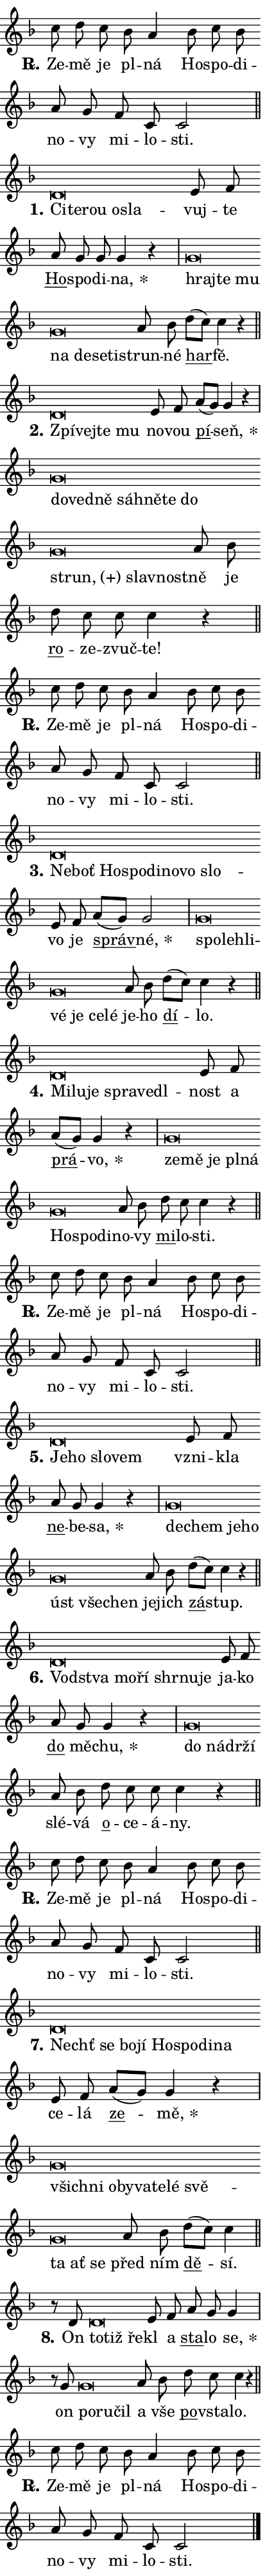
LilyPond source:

\version "2.24.0"
\header { tagline = "" }
\paper {
  indent = 0\cm
  top-margin = 0\cm
  right-margin = 0.13\cm % to fit lyric hyphens
  bottom-margin = 0\cm
  left-margin = 0\cm
  paper-width = 7\cm
  page-breaking = #ly:one-page-breaking
  system-system-spacing.basic-distance = #11
  score-system-spacing.basic-distance = #11
  ragged-last = ##f
}


%% Author: Thomas Morley
%% https://lists.gnu.org/archive/html/lilypond-user/2020-05/msg00002.html
#(define (line-position grob)
"Returns position of @var[grob} in current system:
   @code{'start}, if at first time-step
   @code{'end}, if at last time-step
   @code{'middle} otherwise
"
  (let* ((col (ly:item-get-column grob))
         (ln (ly:grob-object col 'left-neighbor))
         (rn (ly:grob-object col 'right-neighbor))
         (col-to-check-left (if (ly:grob? ln) ln col))
         (col-to-check-right (if (ly:grob? rn) rn col))
         (break-dir-left
           (and
             (ly:grob-property col-to-check-left 'non-musical #f)
             (ly:item-break-dir col-to-check-left)))
         (break-dir-right
           (and
             (ly:grob-property col-to-check-right 'non-musical #f)
             (ly:item-break-dir col-to-check-right))))
        (cond ((eqv? 1 break-dir-left) 'start)
              ((eqv? -1 break-dir-right) 'end)
              (else 'middle))))

#(define (tranparent-at-line-position vctor)
  (lambda (grob)
  "Relying on @code{line-position} select the relevant enry from @var{vctor}.
Used to determine transparency,"
    (case (line-position grob)
      ((end) (not (vector-ref vctor 0)))
      ((middle) (not (vector-ref vctor 1)))
      ((start) (not (vector-ref vctor 2))))))

noteHeadBreakVisibility =
#(define-music-function (break-visibility)(vector?)
"Makes @code{NoteHead}s transparent relying on @var{break-visibility}"
#{
  \override NoteHead.transparent =
    #(tranparent-at-line-position break-visibility)
#})

#(define delete-ledgers-for-transparent-note-heads
  (lambda (grob)
    "Reads whether a @code{NoteHead} is transparent.
If so this @code{NoteHead} is removed from @code{'note-heads} from
@var{grob}, which is supposed to be @code{LedgerLineSpanner}.
As a result ledgers are not printed for this @code{NoteHead}"
    (let* ((nhds-array (ly:grob-object grob 'note-heads))
           (nhds-list
             (if (ly:grob-array? nhds-array)
                 (ly:grob-array->list nhds-array)
                 '()))
           ;; Relies on the transparent-property being done before
           ;; Staff.LedgerLineSpanner.after-line-breaking is executed.
           ;; This is fragile ...
           (to-keep
             (remove
               (lambda (nhd)
                 (ly:grob-property nhd 'transparent #f))
               nhds-list)))
      ;; TODO find a better method to iterate over grob-arrays, similiar
      ;; to filter/remove etc for lists
      ;; For now rebuilt from scratch
      (set! (ly:grob-object grob 'note-heads)  '())
      (for-each
        (lambda (nhd)
          (ly:pointer-group-interface::add-grob grob 'note-heads nhd))
        to-keep))))

squashNotes = {
  \override NoteHead.X-extent = #'(-0.2 . 0.2)
  \override NoteHead.Y-extent = #'(-0.75 . 0)
  \override NoteHead.stencil =
    #(lambda (grob)
       (let ((pos (ly:grob-property grob 'staff-position)))
         (begin
           (if (< pos -7) (display "ERROR: Lower brevis then expected\n") (display ""))
           (if (<= pos -6) ly:text-interface::print ly:note-head::print))))
}
unSquashNotes = {
  \revert NoteHead.X-extent
  \revert NoteHead.Y-extent
  \revert NoteHead.stencil
}

hideNotes = \noteHeadBreakVisibility #begin-of-line-visible
unHideNotes = \noteHeadBreakVisibility #all-visible

% work-around for resetting accidentals
% https://lilypond.org/doc/v2.23/Documentation/notation/displaying-rhythms#unmetered-music
cadenzaMeasure = {
  \cadenzaOff
  \partial 1024 s1024
  \cadenzaOn
}

#(define-markup-command (accent layout props text) (markup?)
  "Underline accented syllable"
  (interpret-markup layout props
    #{\markup \override #'(offset . 4.3) \underline { #text }#}))

responsum = \markup \concat {
  "R" \hspace #-1.05 \path #0.1 #'((moveto 0 0.07) (lineto 0.9 0.8)) \hspace #0.05 "."
}

spaceSize = #0.6828661417322834 % exact space size for TeX Gyre Schola

\layout {
  \context {
    \Staff
    \remove "Time_signature_engraver"
    \override LedgerLineSpanner.after-line-breaking = #delete-ledgers-for-transparent-note-heads
  }
  \context {
    \Lyrics {
      \override LyricSpace.minimum-distance = \spaceSize
      \override LyricText.font-name = #"TeX Gyre Schola"
      \override LyricText.font-size = 1
      \override StanzaNumber.font-name = #"TeX Gyre Schola Bold"
      \override StanzaNumber.font-size = 1
    }
  }
  \context {
    \Score 
    \override NoteHead.text =
      #(lambda (grob) 
        (let ((pos (ly:grob-property grob 'staff-position)))
          #{\markup {
            \combine
              \halign #-0.55 \raise #(if (= pos -6) 0 0.5) \override #'(thickness . 2) \draw-line #'(3.2 . 0)
              \musicglyph "noteheads.sM1"
          }#}))
  }
}

% magnetic-lyrics.ily
%
%   written by
%     Jean Abou Samra <jean@abou-samra.fr>
%     Werner Lemberg <wl@gnu.org>
%
%   adapted by
%     Jiri Hon <jiri.hon@gmail.com>
%
% Version 2022-Apr-15

% https://www.mail-archive.com/lilypond-user@gnu.org/msg149350.html

#(define (Left_hyphen_pointer_engraver context)
   "Collect syllable-hyphen-syllable occurrences in lyrics and store
them in properties.  This engraver only looks to the left.  For
example, if the lyrics input is @code{foo -- bar}, it does the
following.

@itemize @bullet
@item
Set the @code{text} property of the @code{LyricHyphen} grob between
@q{foo} and @q{bar} to @code{foo}.

@item
Set the @code{left-hyphen} property of the @code{LyricText} grob with
text @q{foo} to the @code{LyricHyphen} grob between @q{foo} and
@q{bar}.
@end itemize

Use this auxiliary engraver in combination with the
@code{lyric-@/text::@/apply-@/magnetic-@/offset!} hook."
   (let ((hyphen #f)
         (text #f))
     (make-engraver
      (acknowledgers
       ((lyric-syllable-interface engraver grob source-engraver)
        (set! text grob)))
      (end-acknowledgers
       ((lyric-hyphen-interface engraver grob source-engraver)
        ;(when (not (grob::has-interface grob 'lyric-space-interface))
          (set! hyphen grob)));)
      ((stop-translation-timestep engraver)
       (when (and text hyphen)
         (ly:grob-set-object! text 'left-hyphen hyphen))
       (set! text #f)
       (set! hyphen #f)))))

#(define (lyric-text::apply-magnetic-offset! grob)
   "If the space between two syllables is less than the value in
property @code{LyricText@/.details@/.squash-threshold}, move the right
syllable to the left so that it gets concatenated with the left
syllable.

Use this function as a hook for
@code{LyricText@/.after-@/line-@/breaking} if the
@code{Left_@/hyphen_@/pointer_@/engraver} is active."
   (let ((hyphen (ly:grob-object grob 'left-hyphen #f)))
     (when hyphen
       (let ((left-text (ly:spanner-bound hyphen LEFT)))
         (when (grob::has-interface left-text 'lyric-syllable-interface)
           (let* ((common (ly:grob-common-refpoint grob left-text X))
                  (this-x-ext (ly:grob-extent grob common X))
                  (left-x-ext
                   (begin
                     ;; Trigger magnetism for left-text.
                     (ly:grob-property left-text 'after-line-breaking)
                     (ly:grob-extent left-text common X)))
                  ;; `delta` is the gap width between two syllables.
                  (delta (- (interval-start this-x-ext)
                            (interval-end left-x-ext)))
                  (details (ly:grob-property grob 'details))
                  (threshold (assoc-get 'squash-threshold details 0.2)))
             (when (< delta threshold)
               (let* (;; We have to manipulate the input text so that
                      ;; ligatures crossing syllable boundaries are not
                      ;; disabled.  For languages based on the Latin
                      ;; script this is essentially a beautification.
                      ;; However, for non-Western scripts it can be a
                      ;; necessity.
                      (lt (ly:grob-property left-text 'text))
                      (rt (ly:grob-property grob 'text))
                      (is-space (grob::has-interface hyphen 'lyric-space-interface))
                      (space (if is-space " " ""))
                      (extra-delta (if is-space spaceSize 0))
                      ;; Append new syllable.
                      (ltrt-space (if (and (string? lt) (string? rt))
                                (string-append lt space rt)
                                (make-concat-markup (list lt space rt))))
                      ;; Right-align `ltrt` to the right side.
                      (ltrt-space-markup (grob-interpret-markup
                               grob
                               (make-translate-markup
                                (cons (interval-length this-x-ext) 0)
                                (make-right-align-markup ltrt-space)))))
                 (begin
                   ;; Don't print `left-text`.
                   (ly:grob-set-property! left-text 'stencil #f)
                   ;; Set text and stencil (which holds all collected
                   ;; syllables so far) and shift it to the left.
                   (ly:grob-set-property! grob 'text ltrt-space)
                   (ly:grob-set-property! grob 'stencil ltrt-space-markup)
                   (ly:grob-translate-axis! grob (- (- delta extra-delta)) X))))))))))


#(define (lyric-hyphen::displace-bounds-first grob)
   ;; Make very sure this callback isn't triggered too early.
   (let ((left (ly:spanner-bound grob LEFT))
         (right (ly:spanner-bound grob RIGHT)))
     (ly:grob-property left 'after-line-breaking)
     (ly:grob-property right 'after-line-breaking)
     (ly:lyric-hyphen::print grob)))

squashThreshold = #0.4

\layout {
  \context {
    \Lyrics
    \consists #Left_hyphen_pointer_engraver
    \override LyricText.after-line-breaking =
      #lyric-text::apply-magnetic-offset!
    \override LyricHyphen.stencil = #lyric-hyphen::displace-bounds-first
    \override LyricText.details.squash-threshold = \squashThreshold
    \override LyricHyphen.minimum-distance = 0
    \override LyricHyphen.minimum-length = \squashThreshold
  }
}

squashText = \override LyricText.details.squash-threshold = 9999
unSquashText = \override LyricText.details.squash-threshold = \squashThreshold

leftText = \override LyricText.self-alignment-X = #LEFT
unLeftText = \revert LyricText.self-alignment-X

starOffset = #(lambda (grob) 
                (let ((x_offset (ly:self-alignment-interface::aligned-on-x-parent grob)))
                  (if (= x_offset 0) 0 (+ x_offset 1.2))))

star = #(define-music-function (syllable)(string?)
"Append star separator at the end of a syllable"
#{
  \once \override LyricText.X-offset = #starOffset
  \lyricmode { \markup {
    #syllable
    \override #'((font-name . "TeX Gyre Schola Bold")) \hspace #0.2 \lower #0.65 \larger "*"
  } }
#})

starAccent = #(define-music-function (syllable)(string?)
"Append star separator at the end of a syllable and make accent"
#{
  \once \override LyricText.X-offset = #starOffset
  \lyricmode { \markup {
    \accent #syllable
    \override #'((font-name . "TeX Gyre Schola Bold")) \hspace #0.2 \lower #0.65 \larger "*"
  } }
#})

breath = #(define-music-function (syllable)(string?)
"Append breathing indicator at the end of a syllable"
#{
  \lyricmode { \markup { #syllable "+" } }
#})

optionalBreath = #(define-music-function (syllable)(string?)
"Append optional breathing indicator at the end of a syllable"
#{
  \lyricmode { \markup { #syllable "(+)" } }
#})


\score {
    <<
        \new Voice = "melody" { \cadenzaOn \key f \major \relative { c''8 d c bes a4 \bar "" bes8 c bes \bar "" a g \bar "" f c c2 \cadenzaMeasure \bar "||" \break } }
        \new Lyrics \lyricsto "melody" { \lyricmode { \set stanza = \responsum
Ze -- mě je pl -- ná Ho -- spo -- di -- no -- vy mi -- lo -- sti. } }
    >>
    \layout {}
}

\score {
    <<
        \new Voice = "melody" { \cadenzaOn \key f \major \relative { \squashNotes d'\breve*1/16 \hideNotes \breve*1/16 \bar "" \breve*1/16 \bar "" \breve*1/16 \breve*1/16 \bar "" \unHideNotes \unSquashNotes e8 f \bar "" a g g g4 r \cadenzaMeasure \bar "|" \squashNotes g\breve*1/16 \hideNotes \breve*1/16 \bar "" \breve*1/16 \bar "" \breve*1/16 \bar "" \breve*1/16 \bar "" \breve*1/16 \breve*1/16 \bar "" \unHideNotes \unSquashNotes a8 bes \bar "" d[( c)] c4 r \cadenzaMeasure \bar "||" \break } }
        \new Lyrics \lyricsto "melody" { \lyricmode { \set stanza = "1."
\leftText Ci -- \squashText te -- rou o -- sla -- \unLeftText \unSquashText vuj -- te \markup \accent Ho -- spo -- di -- \star na, \leftText hraj -- \squashText te mu na de -- se -- ti -- \unLeftText \unSquashText strun -- né \markup \accent har -- fě. } }
    >>
    \layout {}
}

\score {
    <<
        \new Voice = "melody" { \cadenzaOn \key f \major \relative { \squashNotes d'\breve*1/16 \hideNotes \breve*1/16 \bar "" \breve*1/16 \breve*1/16 \bar "" \unHideNotes \unSquashNotes e8 f \bar "" a[( g)] g4 r \cadenzaMeasure \bar "|" \squashNotes g\breve*1/16 \hideNotes \breve*1/16 \bar "" \breve*1/16 \bar "" \breve*1/16 \bar "" \breve*1/16 \bar "" \breve*1/16 \bar "" \breve*1/16 \bar "" \breve*1/16 \bar "" \breve*1/16 \breve*1/16 \bar "" \unHideNotes \unSquashNotes a8 bes \bar "" d c c c4 r \cadenzaMeasure \bar "||" \break } }
        \new Lyrics \lyricsto "melody" { \lyricmode { \set stanza = "2."
\leftText Zpí -- \squashText vej -- te mu \unLeftText \unSquashText no -- vou \markup \accent pí -- \star seň, \leftText do -- \squashText ved -- ně sáh -- ně -- te do \optionalBreath strun, slav -- nost -- \unLeftText \unSquashText ně je \markup \accent ro -- ze -- zvuč -- te! } }
    >>
    \layout {}
}

\score {
    <<
        \new Voice = "melody" { \cadenzaOn \key f \major \relative { c''8 d c bes a4 \bar "" bes8 c bes \bar "" a g \bar "" f c c2 \cadenzaMeasure \bar "||" \break } }
        \new Lyrics \lyricsto "melody" { \lyricmode { \set stanza = \responsum
Ze -- mě je pl -- ná Ho -- spo -- di -- no -- vy mi -- lo -- sti. } }
    >>
    \layout {}
}

\score {
    <<
        \new Voice = "melody" { \cadenzaOn \key f \major \relative { \squashNotes d'\breve*1/16 \hideNotes \breve*1/16 \bar "" \breve*1/16 \bar "" \breve*1/16 \bar "" \breve*1/16 \bar "" \breve*1/16 \bar "" \breve*1/16 \breve*1/16 \bar "" \unHideNotes \unSquashNotes e8 f \bar "" a[( g)] g2 \cadenzaMeasure \bar "|" \squashNotes g\breve*1/16 \hideNotes \breve*1/16 \bar "" \breve*1/16 \bar "" \breve*1/16 \bar "" \breve*1/16 \bar "" \breve*1/16 \breve*1/16 \bar "" \unHideNotes \unSquashNotes a8 bes \bar "" d[( c)] c4 r \cadenzaMeasure \bar "||" \break } }
        \new Lyrics \lyricsto "melody" { \lyricmode { \set stanza = "3."
\leftText Ne -- \squashText boť Ho -- spo -- di -- no -- vo slo -- \unLeftText \unSquashText vo je \markup \accent správ -- \star né, \leftText spo -- \squashText leh -- li -- vé je ce -- lé \unLeftText \unSquashText je -- ho \markup \accent dí -- lo. } }
    >>
    \layout {}
}

\score {
    <<
        \new Voice = "melody" { \cadenzaOn \key f \major \relative { \squashNotes d'\breve*1/16 \hideNotes \breve*1/16 \bar "" \breve*1/16 \bar "" \breve*1/16 \bar "" \breve*1/16 \breve*1/16 \bar "" \unHideNotes \unSquashNotes e8 f \bar "" a[( g)] g4 r \cadenzaMeasure \bar "|" \squashNotes g\breve*1/16 \hideNotes \breve*1/16 \bar "" \breve*1/16 \bar "" \breve*1/16 \bar "" \breve*1/16 \bar "" \breve*1/16 \bar "" \breve*1/16 \breve*1/16 \bar "" \unHideNotes \unSquashNotes a8 bes \bar "" d c c4 r \cadenzaMeasure \bar "||" \break } }
        \new Lyrics \lyricsto "melody" { \lyricmode { \set stanza = "4."
\leftText Mi -- \squashText lu -- je spra -- ve -- dl -- \unLeftText \unSquashText nost a \markup \accent prá -- \star vo, \leftText ze -- \squashText mě je pl -- ná Ho -- spo -- di -- \unLeftText \unSquashText no -- vy \markup \accent mi -- lo -- sti. } }
    >>
    \layout {}
}

\score {
    <<
        \new Voice = "melody" { \cadenzaOn \key f \major \relative { c''8 d c bes a4 \bar "" bes8 c bes \bar "" a g \bar "" f c c2 \cadenzaMeasure \bar "||" \break } }
        \new Lyrics \lyricsto "melody" { \lyricmode { \set stanza = \responsum
Ze -- mě je pl -- ná Ho -- spo -- di -- no -- vy mi -- lo -- sti. } }
    >>
    \layout {}
}

\score {
    <<
        \new Voice = "melody" { \cadenzaOn \key f \major \relative { \squashNotes d'\breve*1/16 \hideNotes \breve*1/16 \bar "" \breve*1/16 \breve*1/16 \bar "" \unHideNotes \unSquashNotes e8 f \bar "" a g g4 r \cadenzaMeasure \bar "|" \squashNotes g\breve*1/16 \hideNotes \breve*1/16 \bar "" \breve*1/16 \bar "" \breve*1/16 \bar "" \breve*1/16 \bar "" \breve*1/16 \breve*1/16 \bar "" \unHideNotes \unSquashNotes a8 bes \bar "" d[( c)] c4 r \cadenzaMeasure \bar "||" \break } }
        \new Lyrics \lyricsto "melody" { \lyricmode { \set stanza = "5."
\leftText Je -- \squashText ho slo -- vem \unLeftText \unSquashText vzni -- kla \markup \accent ne -- be -- \star sa, \leftText de -- \squashText chem je -- ho úst vše -- chen \unLeftText \unSquashText je -- jich \markup \accent zá -- stup. } }
    >>
    \layout {}
}

\score {
    <<
        \new Voice = "melody" { \cadenzaOn \key f \major \relative { \squashNotes d'\breve*1/16 \hideNotes \breve*1/16 \bar "" \breve*1/16 \bar "" \breve*1/16 \bar "" \breve*1/16 \bar "" \breve*1/16 \breve*1/16 \bar "" \unHideNotes \unSquashNotes e8 f \bar "" a g g4 r \cadenzaMeasure \bar "|" \squashNotes g\breve*1/16 \hideNotes \breve*1/16 \bar "" \breve*1/16 \breve*1/16 \bar "" \unHideNotes \unSquashNotes a8 bes \bar "" d c c c4 r \cadenzaMeasure \bar "||" \break } }
        \new Lyrics \lyricsto "melody" { \lyricmode { \set stanza = "6."
\leftText Vod -- \squashText stva mo -- ří shr -- nu -- je \unLeftText \unSquashText ja -- ko \markup \accent do mě -- \star chu, \leftText do \squashText ná -- dr -- ží \unLeftText \unSquashText slé -- vá \markup \accent o -- ce -- á -- ny. } }
    >>
    \layout {}
}

\score {
    <<
        \new Voice = "melody" { \cadenzaOn \key f \major \relative { c''8 d c bes a4 \bar "" bes8 c bes \bar "" a g \bar "" f c c2 \cadenzaMeasure \bar "||" \break } }
        \new Lyrics \lyricsto "melody" { \lyricmode { \set stanza = \responsum
Ze -- mě je pl -- ná Ho -- spo -- di -- no -- vy mi -- lo -- sti. } }
    >>
    \layout {}
}

\score {
    <<
        \new Voice = "melody" { \cadenzaOn \key f \major \relative { \squashNotes d'\breve*1/16 \hideNotes \breve*1/16 \bar "" \breve*1/16 \bar "" \breve*1/16 \bar "" \breve*1/16 \bar "" \breve*1/16 \bar "" \breve*1/16 \breve*1/16 \bar "" \unHideNotes \unSquashNotes e8 f \bar "" a[( g)] g4 r \cadenzaMeasure \bar "|" \squashNotes g\breve*1/16 \hideNotes \breve*1/16 \bar "" \breve*1/16 \bar "" \breve*1/16 \bar "" \breve*1/16 \bar "" \breve*1/16 \bar "" \breve*1/16 \bar "" \breve*1/16 \bar "" \breve*1/16 \bar "" \breve*1/16 \breve*1/16 \bar "" \unHideNotes \unSquashNotes a8 bes \bar "" d[( c)] c4 \cadenzaMeasure \bar "||" \break } }
        \new Lyrics \lyricsto "melody" { \lyricmode { \set stanza = "7."
\leftText Nechť \squashText se bo -- jí Ho -- spo -- di -- na \unLeftText \unSquashText ce -- lá \markup \accent ze -- \star mě, \leftText všich -- \squashText ni o -- by -- va -- te -- lé svě -- ta ať se \unLeftText \unSquashText před ním \markup \accent dě -- sí. } }
    >>
    \layout {}
}

\score {
    <<
        \new Voice = "melody" { \cadenzaOn \key f \major \relative { r8 d'8 \squashNotes d\breve*1/16 \hideNotes \breve*1/16 \breve*1/16 \bar "" \unHideNotes \unSquashNotes e8 f \bar "" a g g4 \cadenzaMeasure \bar "|" r8 g8 \squashNotes g\breve*1/16 \hideNotes \breve*1/16 \breve*1/16 \bar "" \unHideNotes \unSquashNotes a8 bes \bar "" d c c4 r \cadenzaMeasure \bar "||" \break } }
        \new Lyrics \lyricsto "melody" { \lyricmode { \set stanza = "8."
On \leftText to -- \squashText tiž ře -- \unLeftText \unSquashText kl a \markup \accent sta -- lo \star se, on \leftText po -- \squashText ru -- čil \unLeftText \unSquashText a vše \markup \accent po -- vsta -- lo. } }
    >>
    \layout {}
}

\score {
    <<
        \new Voice = "melody" { \cadenzaOn \key f \major \relative { c''8 d c bes a4 \bar "" bes8 c bes \bar "" a g \bar "" f c c2 \cadenzaMeasure \bar "||" \break } \bar "|." }
        \new Lyrics \lyricsto "melody" { \lyricmode { \set stanza = \responsum
Ze -- mě je pl -- ná Ho -- spo -- di -- no -- vy mi -- lo -- sti. } }
    >>
    \layout {}
}
